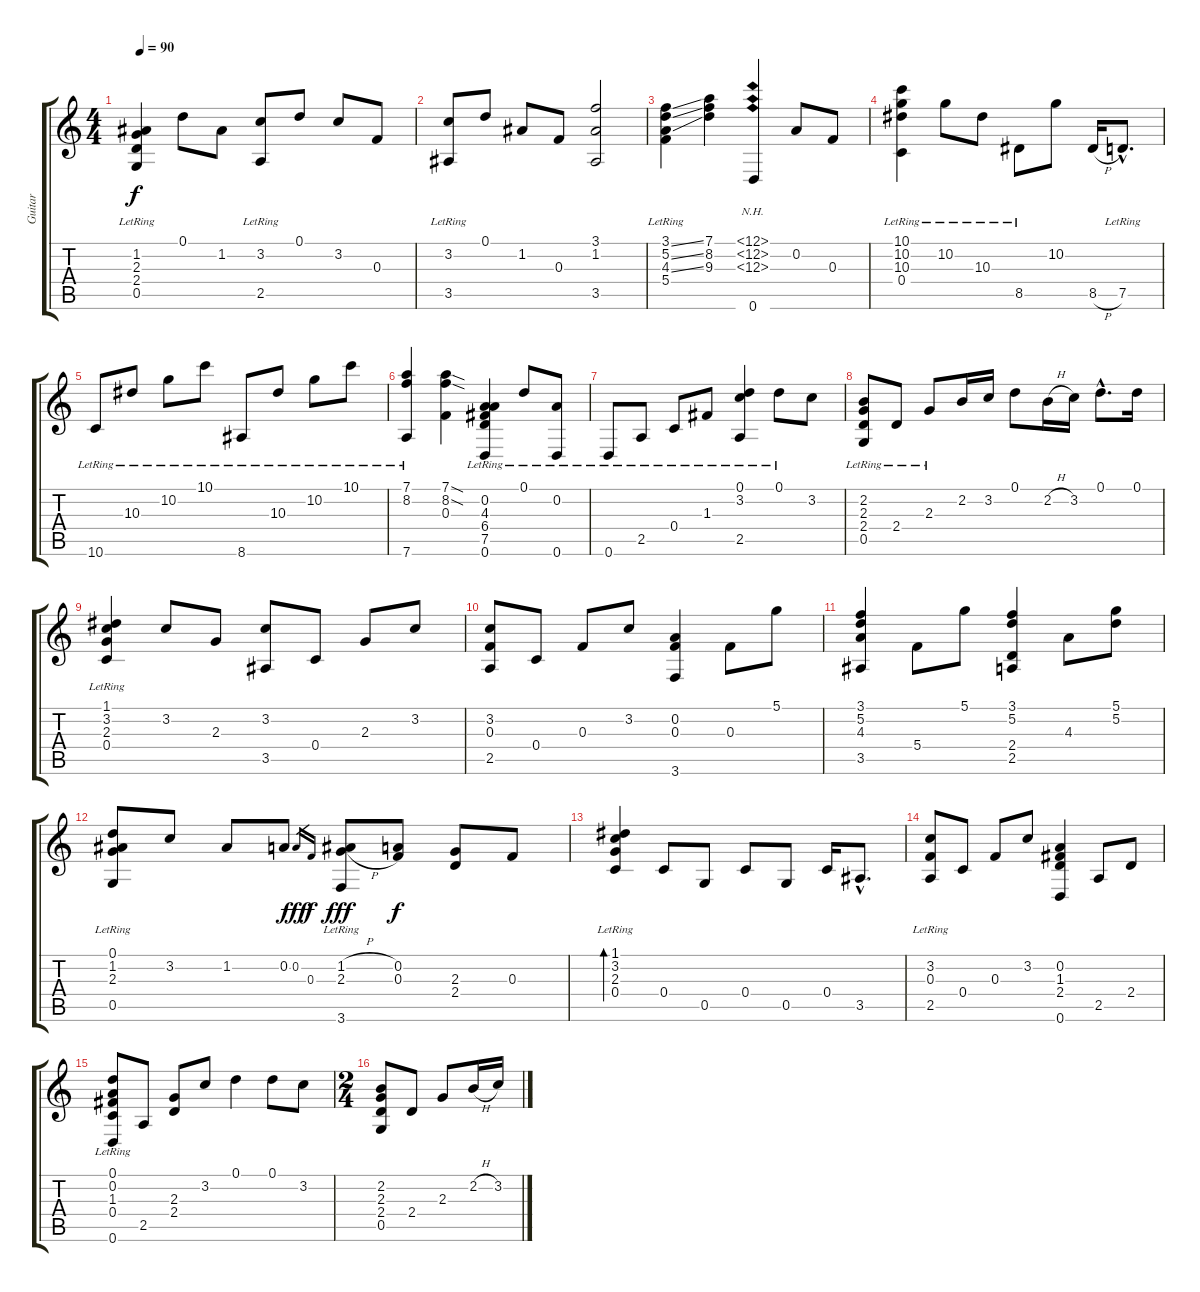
\track ("Guitar" "Guitar") {instrument acousticguitarnylon}
\staff {score tabs}
\tuning (D4 A3 F3 C3 G2 D2) {hide}
\ts (4 4)
\tempo 90
\clef g2
\ks c
(1.2 2.3 2.4 0.5{lr}).4{dy f} 0.1.8 1.2.8 (3.2 2.5{lr}).8 0.1.8 3.2.8 0.3.8 |
(3.2 3.5{lr}).8 0.1.8 1.2.8 0.3.8 (3.1 1.2 3.5).2 |
(3.1{ss} 5.2{ss} 4.3{ss} 5.4{lr}).4 (7.1 8.2 9.3).4 (12.1{nh} 12.2{nh} 12.3{nh} 0.6).4 0.2.8 0.3.8 |
(10.1{lr} 10.2 10.3{lr} 0.4{lr}).4 10.2{lr}.8 10.3{lr}.8 8.5{lr}.8 10.2.8 8.5{h}.16 7.5{hac lr}.8{d} |
10.6{lr}.8 10.3{lr}.8 10.2{lr}.8 10.1{lr}.8 8.6{lr}.8 10.3{lr}.8 10.2{lr}.8 10.1{lr}.8 |
(7.1 8.2 7.6{lr}).4 (7.1{sod} 8.2{sod} 0.3).4 (0.2{lr} 4.3{lr} 6.4 7.5 0.6{lr}).4 0.1{lr}.8 (0.2{lr} 0.6).8 |
0.6{lr}.8 2.5{lr}.8 0.4{lr}.8 1.3{lr}.8 (0.1 3.2{lr} 2.5).4 0.1{lr}.8 3.2.8 |
(2.2 2.3 2.4 0.5{lr}).8 2.4{lr}.8 2.3{lr}.8 2.2.16 3.2.16 0.1.8 2.2{h}.16 3.2.16 0.1{hac}.8{d} 0.1.16 |
(1.1 3.2 2.3 0.4{lr}).4 3.2.8 2.3.8 (3.2 3.5).8 0.4.8 2.3.8 3.2.8 |
(3.2 0.3 2.5).8 0.4.8 0.3.8 3.2.8 (0.2 0.3 3.6).4 0.3.8 5.1.8 |
(3.1 5.2 4.3 3.5).4 5.4.8 5.1.8 (3.1 5.2 2.4 2.5).4 4.3.8 (5.1 5.2).8 |
(0.1 1.2 2.3 0.5{lr}).8 3.2.8 1.2.8 0.2.8 0.2.16{gr dy fff} 0.3.16{gr dy f} (1.2{h} 2.3{h} 3.6{lr}).8{dy fff} (0.2 0.3).8{dy f} (2.3 2.4).8 0.3.8 |
(1.1 3.2 2.3 0.4{lr}).4{bd 120} 0.4.8 0.5.8 0.4.8 0.5.8 0.4.16 3.5{hac}.8{d} |
(3.2{lr} 0.3{lr} 2.5).8 0.4.8 0.3.8 3.2.8 (0.2 1.3 2.4 0.6).4 2.5.8 2.4.8 |
(0.1{lr} 0.2{lr} 1.3 0.4 0.6{lr}).8 2.5.8 (2.3 2.4).8 3.2.8 0.1.4 0.1.8 3.2.8 |
\ts (2 4)
(2.2 2.3 2.4 0.5).8 2.4.8 2.3.8 2.2{h}.16 3.2.16
